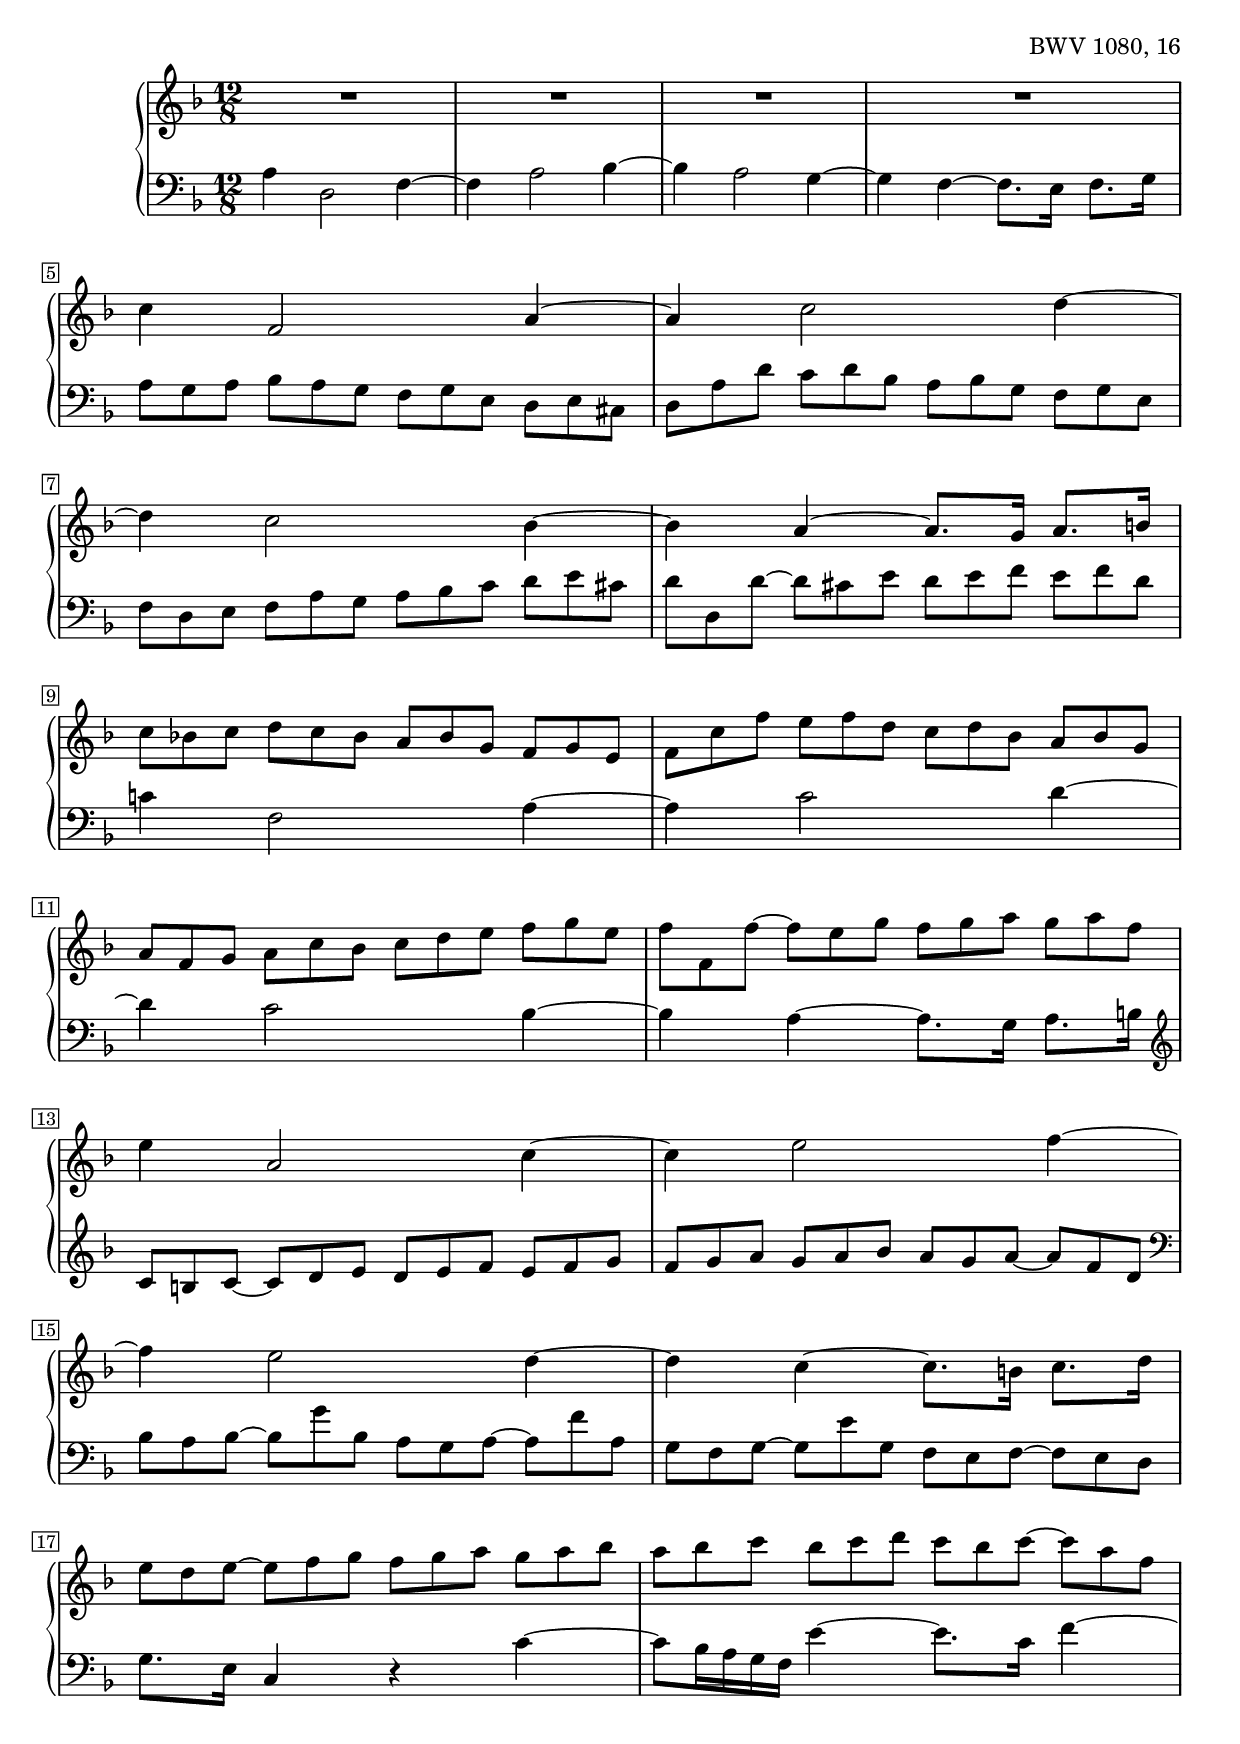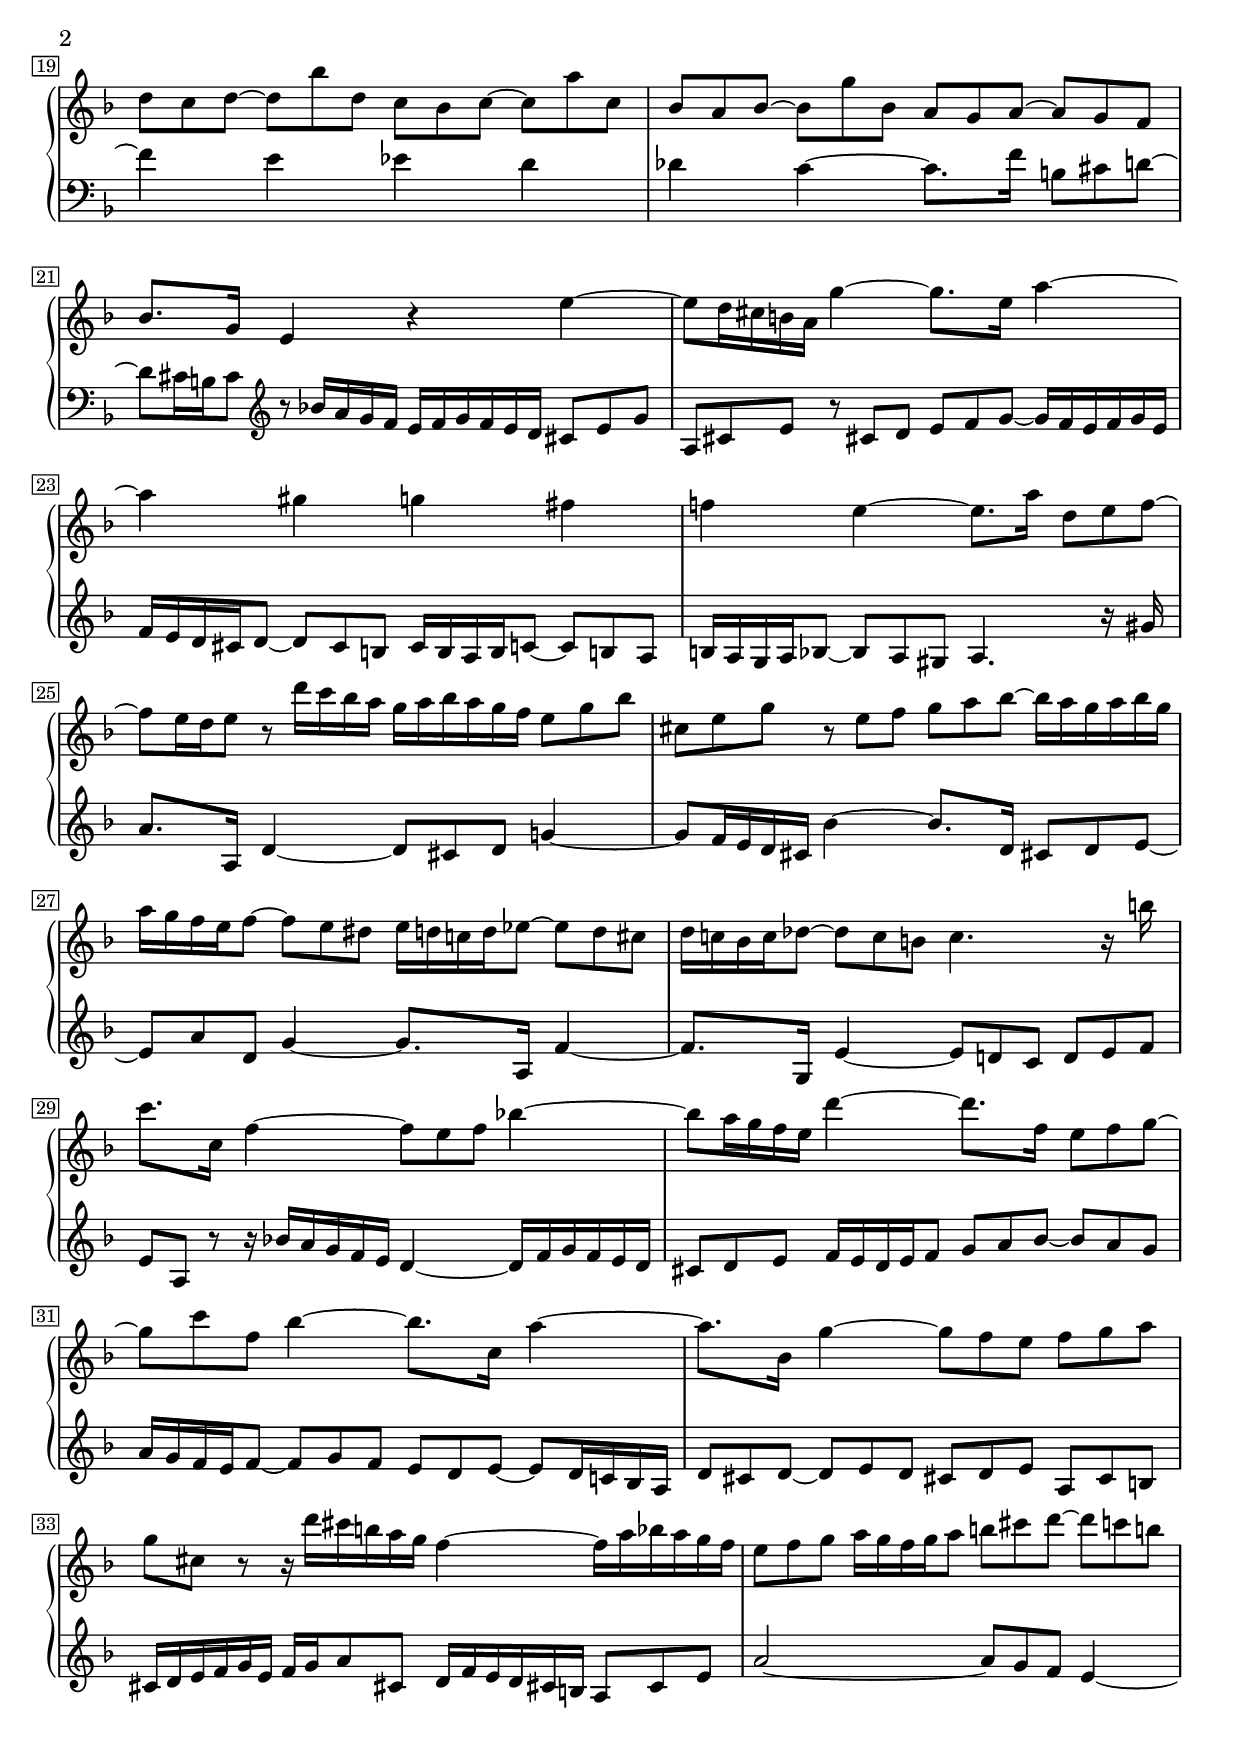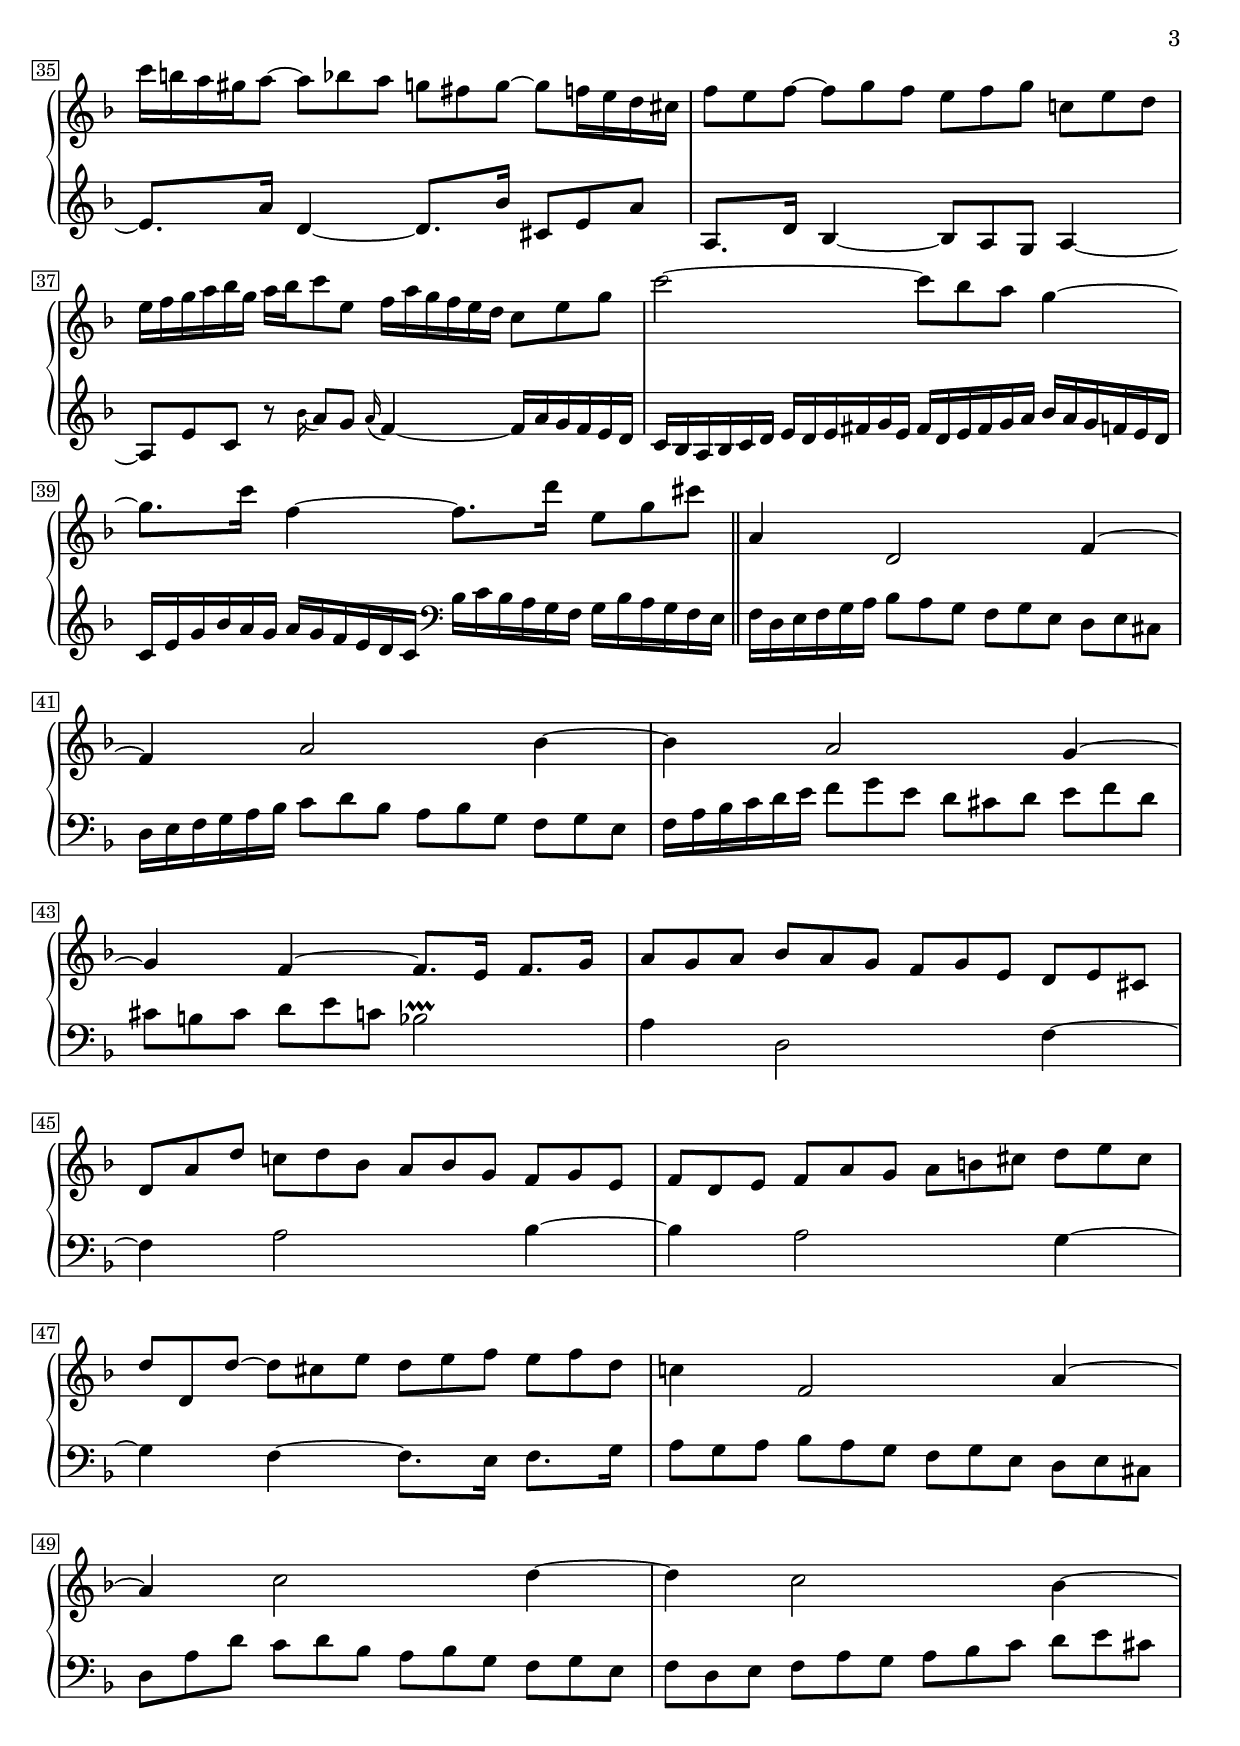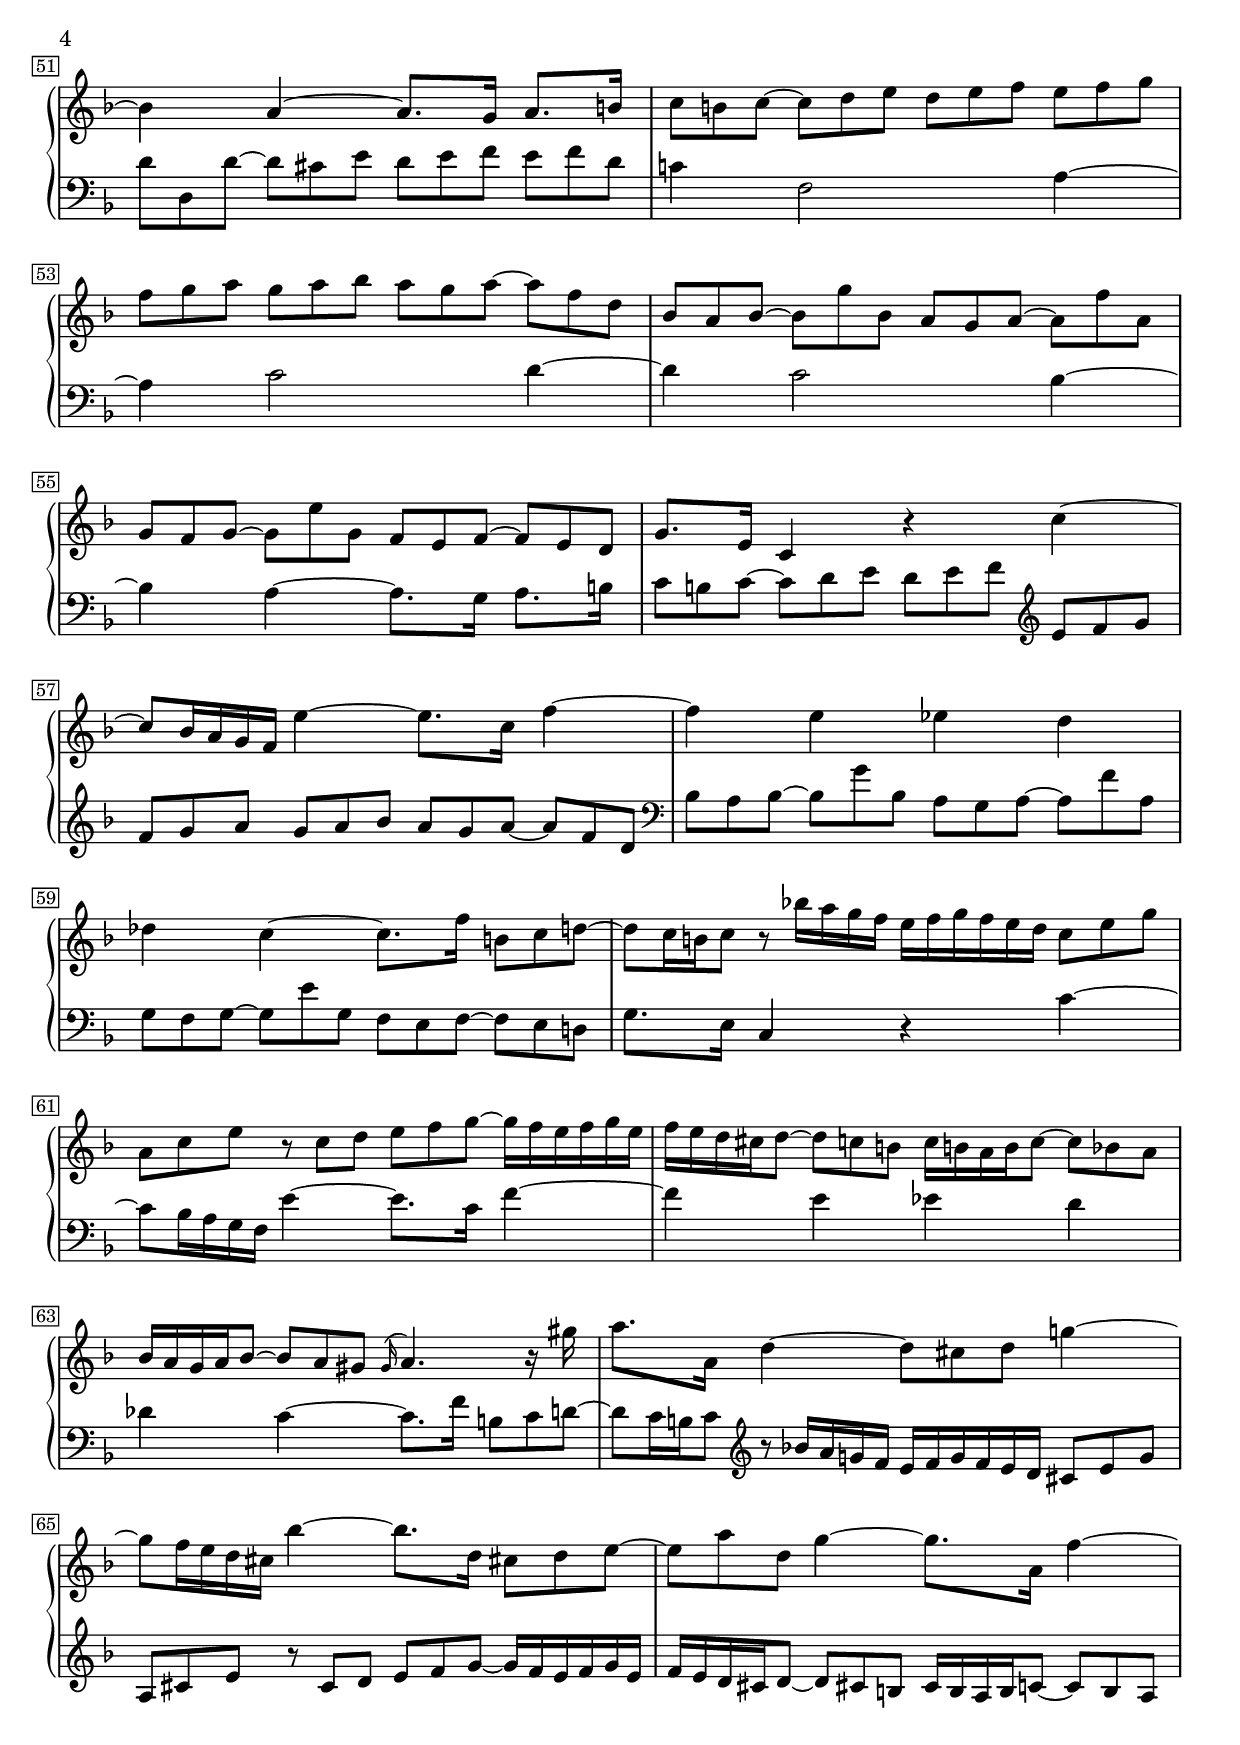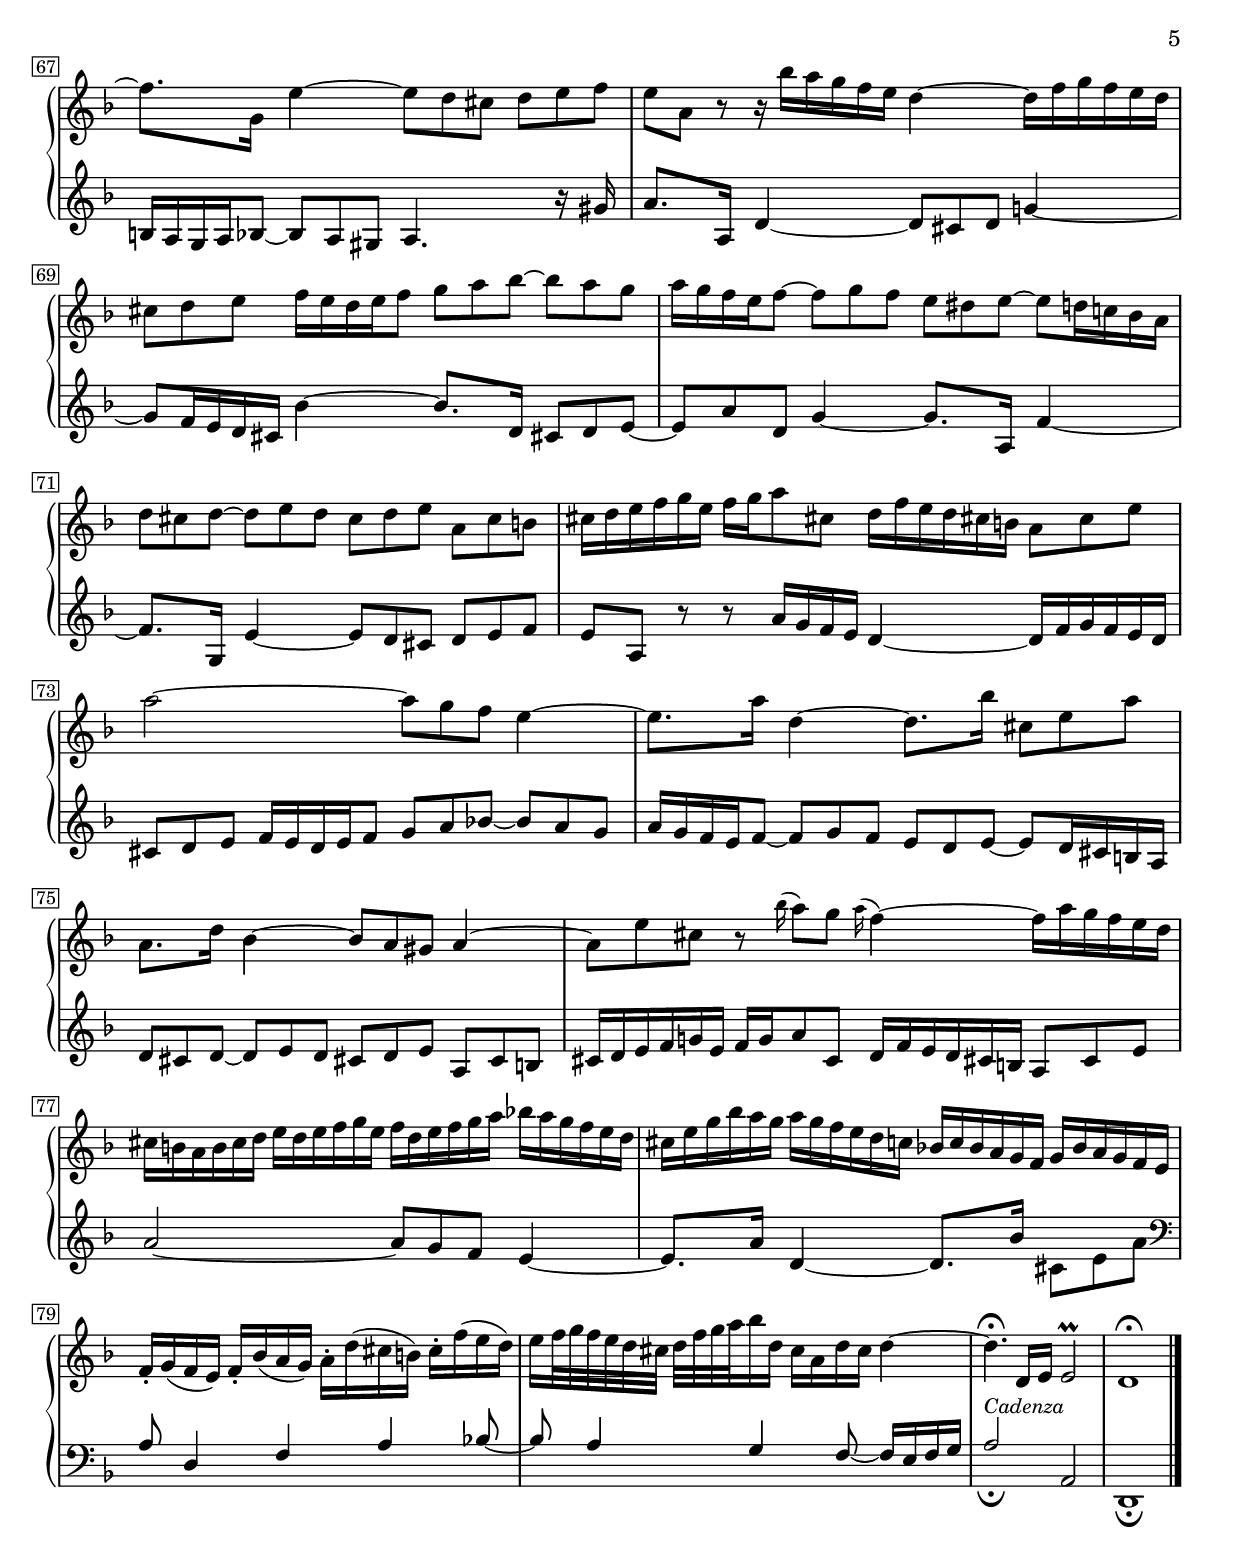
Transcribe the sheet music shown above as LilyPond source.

Global = {
  \key d \minor
  \time 12/8
  \include "../global.ly"
}

Sopran = \context Voice = "one" \relative c'' {
  \voiceOne
  \stemNeutral
  \override Rest.staff-position = #0
  | \override MultiMeasureRest.staff-position = #0
    R1*12/8*4
  %5
  | c4*3/2 f,2*3/2 a4*3/2~
  | a c2*3/2 d4*3/2~
  | d c2*3/2 bes4*3/2~
  | bes a~ a8.*4/3 g16*2 a8.*4/3 b16*2
  | c8 bes! c d c bes a bes g f g e
  %10
  | f c' f e f d c d bes a bes g
  | a f g a c bes c d e f g e
  | f f, f'~ f e g f g a g a f
  | e4*3/2 a,2*3/2 c4*3/2~
  | c e2*3/2 f4*3/2~
  %15
  | f e2*3/2 d4*3/2~
  | d c~ c8.*4/3 b16*2 c8.*4/3 d16*2
  | e8 d e~ e f g f g a g a bes
  | a bes c bes c d c bes c~ c a f
  | d c d~ d bes' d, c bes c~ c a' c,
  %20
  | bes a bes~ bes g' bes, a g a~ a g f
  | bes8.*4/3 g16*2 e4*3/2 r e'~
  | e8 d16 cis b a g'4*3/2~ g8.*4/3 e16*2 a4*3/2~
  | a gis g fis
  | f! e~ e8.*4/3 a16*2 d,8 e f~
  %25
  | f e16 d e8 r d'16 c bes a g a bes a g f e8 g bes
  | cis, e g r e f g a bes~ bes16 a g a bes g
  | a g f e f8~ f e dis e16 d c d ees8~ ees d cis
  | d16 c! bes c des8~ des c b c4.*4/3 r16*2 b'
  | c8.*4/3 c,16*2 f4*3/2~ f8 e f bes4*3/2~
  %30
  | bes8 a16 g f e d'4*3/2~ d8.*4/3 f,16*2 e8 f g~
  | g c f, bes4*3/2~ bes8.*4/3 c,16*2 a'4*3/2~
  | a8.*4/3 bes,16*2 g'4*3/2~ g8 f e f g a
  | g cis, r r16 d' cis b a g f4*3/2~ f16 a bes a g f
  | e8 f g a16 g f g a8 b cis d~ d c b!
  %35
  | c16 b a gis a8~ a bes a g fis g~ g f16 e d cis
  | f8 e f~ f g f e f g c, e d
  | e16 f g a bes g a bes c8 e, f16 a g f e d c8 e g
  | c2*3/2~ c8 bes a g4*3/2~
  | g8.*4/3 c16*2 f,4*3/2~ f8.*4/3 d'16*2 e,8 g cis
  | \bar "||"
  %40
  | a,4*3/2 d,2*3/2 f4*3/2~
  | f a2*3/2 bes4*3/2~
  | bes a2*3/2 g4*3/2~
  | g f~ f8.*4/3 e16*2 f8.*4/3 g16*2
  | a8 g a bes a g f g e d e cis
  %45
  | d a' d c! d bes a bes g f g e
  | f d e f a g a b cis d e cis
  | d d, d'~ d cis e d e f e f d
  | c4*3/2 f,2*3/2 a4*3/2~
  | a c2*3/2 d4*3/2~
  %50
  | d c2*3/2 bes4*3/2~
  | bes a~ a8.*4/3 g16*2 a8.*4/3 b16*2
  | c8 b c~ c d e d e f e f g
  | f g a g a bes a g a~ a f d
  | bes a bes~ bes g' bes, a g a~ a f' a,
  %55
  | g f g~ g e' g, f e f~ f e d
  | g8.*4/3 e16*2 c4*3/2 r c'~
  | c8 bes16 a g f e'4*3/2~ e8.*4/3 c16*2 f4*3/2~
  | f e ees d
  | des c~ c8.*4/3 f16*2 b,8 c d~
  %60
  | d c16 b c8 r bes'!16 a g f e f g f e d c8 e g
  | a, c e r c d e f g~ g16 f e f g e
  | f e d cis d8~ d c b c16 b! a b c8~ c bes a
  | bes16 a g a bes8~ bes a gis \appoggiatura gis16 a4.*4/3 r16*2 gis'
  | a8.*4/3 a,16*2 d4*3/2~ d8 cis d g4*3/2~
  %65
  | g8 f16 e d cis bes'4*3/2~ bes8.*4/3 d,16*2 cis!8 d e~
  | e a d, g4*3/2~~ g8.*4/3 a,16*2 f'4*3/2~
  | f8.*4/3 g,16*2 e'4*3/2~ e8 d cis d e f
  | e a, r r16 bes' a g f e d4*3/2~ d16 f g f e d
  | cis8 d e f16 e d e f8 g a bes~ bes a g
  %70
  | a16 g f e f8~ f g f e dis e~ e d16 c bes a
  | d8 cis d~ d e d cis d e a, cis b
  | cis16 d e f g e f g a8 cis,! d16 f e d cis! b a8 cis e
  | a2*3/2~ a8 g f e4*3/2~
  | e8.*4/3 a16*2 d,4*3/2~ d8.*4/3 bes'16*2 cis,8 e a
  %75
  | a,8.*4/3 d16*2 bes4*3/2~ bes8 a gis a4*3/2~
  | a8 e' cis r \appoggiatura bes'16 a8 g \appoggiatura a16 f4*3/2~ f16 a g f e d
  | cis b a b cis d e d e f g e f d e f g a bes! a g f e d
  | cis e g bes a g a g f e d c bes c bes a g f g bes a g f e
  | f16*3/2_. g_( f e) f_. bes_( a g) a^. d^( cis b) cis^. f^( e d)
  %80
  | e f32*3/2 g f e d cis d f g a bes16*3/2 d, cis a d cis d4*3/2~
  | d4.*3/2\fermata d,16*3/2 e e2*3/2\prall
  | d1*3/2\fermata
}

Bass = \context Voice = "four" \relative c {
  \voiceFour
  \tieUp
  \override Rest.staff-position = #0
  %1
  | a'4*3/2 d,2*3/2 f4*3/2~
  | f a2*3/2 bes4*3/2~
  | bes a2*3/2 g4*3/2~
  | g f~ f8.*4/3 e16*2 f8.*4/3 g16*2
  %5
  | a8 g a bes a g f g e d e cis
  | d a' d c d bes a bes g f g e
  | f d e f a g a bes c d e cis
  | d d, d'~ d cis e d e f e f d
  | c4*3/2 f,2*3/2 a4*3/2~
  %10
  | a c2*3/2 d4*3/2~
  | d c2*3/2 bes4*3/2~
  | bes a~ a8.*4/3 g16*2 a8.*4/3 b16*2
  | \clef treble \stemUp\tieDown c8 b c~ c d e d e f e f g
  | f g a g a bes a g a~ a f d
  %15
  | \clef bass \stemNeutral\tieNeutral bes a bes~ bes g' bes, a g a~ a f' a,
  | g f g~ g e' g, f e f~ f e d
  | g8.*4/3 e16*2 c4*3/2 r c'~
  | c8 bes16 a g f e'4*3/2~ e8.*4/3 c16*2 f4*3/2~
  | f e ees d
  %20
  | des c~ c8.*4/3 f16*2 b,8 cis d~
  | d cis16 b cis8 \clef treble r bes'!16 a g f e f g f e d cis8 e g
  | a, cis e r cis! d e f g~ g16 f e f g e
  | f e d cis d8~ d cis b cis16 b a b c8~ c b! a
  | b16 a g a bes8~ bes a gis a4.*4/3 r16*2 gis'
  %25
  | a8.*4/3 a,16*2 d4*3/2~ d8 cis d g4*3/2~
  | g8 f16 e d cis bes'4*3/2~ bes8.*4/3 d,16*2 cis!8 d e~
  | e a d, g4*3/2~~ g8.*4/3 a,16*2 f'4*3/2~
  | f8.*4/3 g,16*2 e'4*3/2~ e8 d c d e f
  | e a, r r16 bes' a g f e d4*3/2~ d16 f g f e d
  %30
  | cis8 d e f16 e d e f8 g a bes~ bes a g
  | a16 g f e f8~ f g f e d e~ e d16 c bes a
  | d8 cis d~ d e d cis! d e a, cis b
  | cis16 d e f g e f g a8 cis,! d16 f e d cis! b a8 cis e
  | a2*3/2~ a8 g f e4*3/2~
  %35
  | e8.*4/3 a16*2 d,4*3/2~ d8.*4/3 bes'16*2 cis,8 e a
  | a,8.*4/3 d16*2 bes4*3/2~ bes8 a g a4*3/2~
  | a8 e' c r \appoggiatura bes'16 a8 g \appoggiatura a16 f4*3/2~ f16 a g f e d
  | c bes a bes c d e d e fis g e fis d e fis g a bes a g f e d
  | c e g bes a g a g f e d c \clef bass bes c bes a g f g bes a g f e
  | \bar "||"
  %40
  | f d e f g a bes8 a g f g e d e cis
  | d16 e f g a bes c8 d bes a bes g f g e
  | f16 a bes c d e f8 g e d cis d e f d
  | cis b cis d e c bes2*3/2^\prallprall
  | a4*3/2 d,2*3/2 f4*3/2~
  %45
  | f a2*3/2 bes4*3/2~
  | bes a2*3/2 g4*3/2~
  | g f~ f8.*4/3 e16*2 f8.*4/3 g16*2
  | a8 g a bes a g f g e d e cis
  | d a' d c d bes a bes g f g e
  %50
  | f d e f a g a bes c d e cis
  | d d, d'~ d cis e d e f e f d
  | c4*3/2 f,2*3/2 a4*3/2~
  | a c2*3/2 d4*3/2~
  | d c2*3/2 bes4*3/2~
  %55
  | bes a~ a8.*4/3 g16*2 a8.*4/3 b16*2
  | c8 b c~ c d e d e f \clef treble e f g
  | f g a g a bes a g a~ a f d
  | \clef bass bes a bes~ bes g' bes, a g a~ a f' a,
  | g f g~ g e' g, f e f~ f e d
  %60
  | g8.*4/3 e16*2 c4*3/2 r c'~
  | c8 bes16 a g f e'4*3/2~ e8.*4/3 c16*2 f4*3/2~
  | f e ees d
  | des c~ c8.*4/3 f16*2 b,8 c d~
  | d c16 b c8 \clef treble r bes'!16 a g f e f g f e d cis8 e g
  %65
  | a, cis! e r cis d e f g~ g16 f e f g e
  | f e d cis d8~ d cis! b cis16 b a b c8~ c b a
  | b16 a g a bes8~ bes a gis a4.*4/3 r16*2 gis'
  | a8.*4/3 a,16*2 d4*3/2~ d8 cis d g4*3/2~
  | g8 f16 e d cis bes'4*3/2~ bes8.*4/3 d,16*2 cis!8 d e~
  %70
  | e a d, g4*3/2~ g8.*4/3 a,16*2 f'4*3/2~
  | f8.*4/3 g,16*2 e'4*3/2~ e8 d cis d e f
  | e a, r r a'16 g f e d4*3/2~ d16 f g f e d
  | cis8 d e f16 e d e f8 g a bes~ bes a g
  | a16 g f e f8~ f g f e d e~ e d16 cis b a
  %75
  | d8 cis d~ d e d cis! d e a, cis b
  | cis16 d e f g e f g a8 cis, d16 f e d cis! b a8 cis e
  | a2*3/2~ a8 g f e4*3/2~
  | e8.*4/3 a16*2 d,4*3/2~ d8.*4/3 bes'16*2 \stemDown cis,8 e a
  | \clef bass
    \stemUp a,8*3/2 d,4*3/2 f a bes8*3/2~
  %80
  | bes a4*3/2 g f8*3/2~ f16*3/2 e f g
  | \override TextScript.padding = #1 a2*3/2_\fermata^\markup { \small\italic Cadenza } a,
  | d,1*3/2\fermata
  | \bar "|."
}

\score {
  \new PianoStaff
  <<
    \accidentalStyle Score.piano
    \context Staff = "upper" <<
      \set Staff.midiInstrument = #"acoustic grand"
      \Global
      \clef treble
      \Sopran
    >>
    \context Staff = "lower" <<
      \set Staff.midiInstrument = #"acoustic grand"
      \Global
      \clef bass
      \Bass
    >>
  >>
  \header {
    %composer = "Johann Sebastian Bach"
    opus = "BWV 1080, 16"
    subtitle = "Contrapunto alla Terza"
    title = \markup {
      Canon alla Decima
    }
  }
  \layout { }
  \midi { }
}
